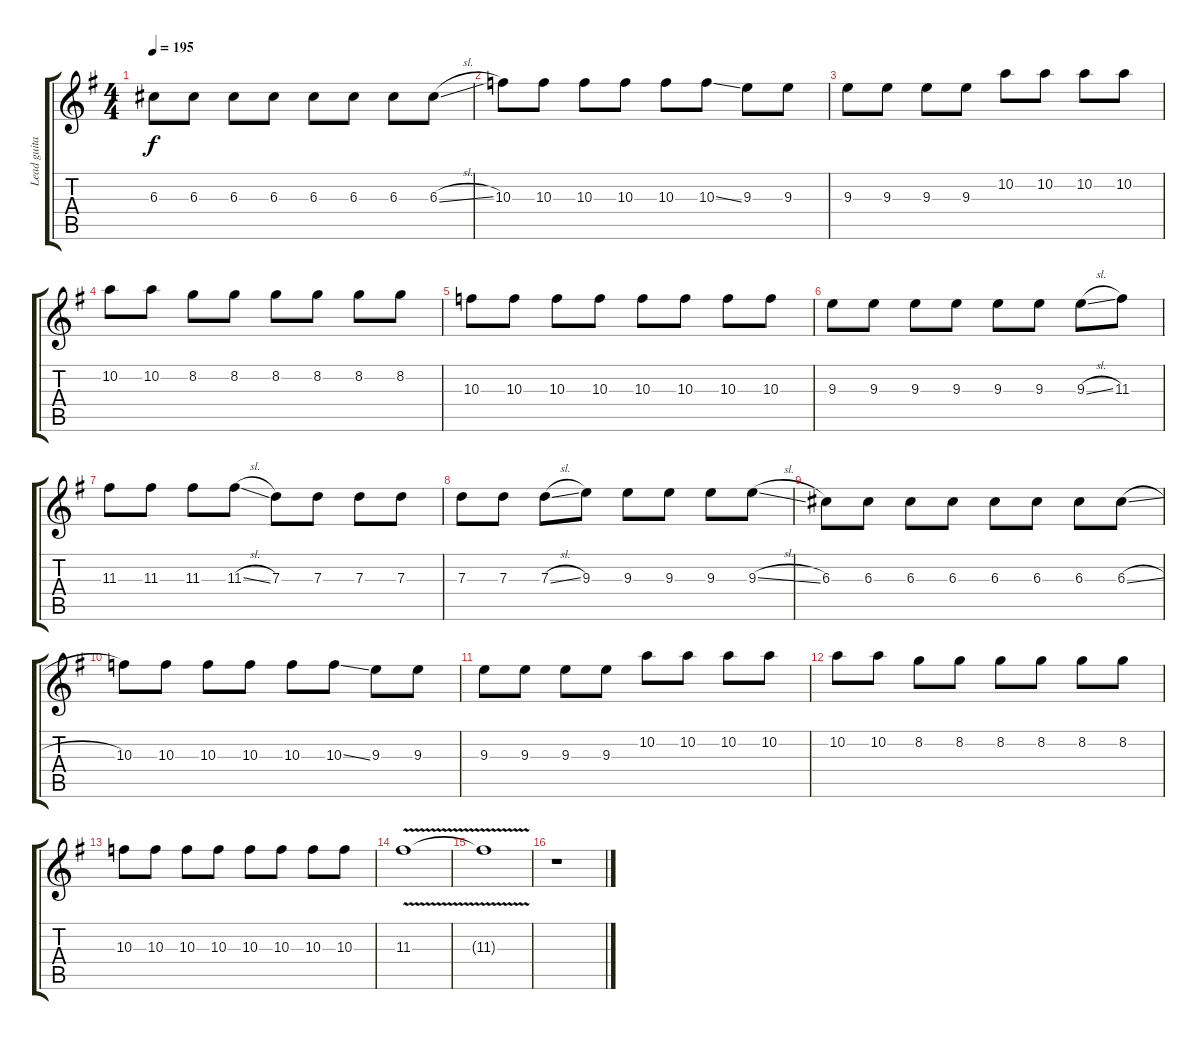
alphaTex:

\track ("Lead guitar 1" "Lead guita") {instrument distortionguitar}
\staff {score tabs}
\tuning (E4 B3 G3 D3 A2 E2) {hide}
\ts (4 4)
\tempo 195
\clef g2
\ks eminor
6.3.8{dy f} 6.3.8 6.3.8 6.3.8 6.3.8 6.3.8 6.3.8 6.3{sl}.8 |
10.3.8 10.3.8 10.3.8 10.3.8 10.3.8 10.3{ss}.8 9.3.8 9.3.8 |
9.3.8 9.3.8 9.3.8 9.3.8 10.2.8 10.2.8 10.2.8 10.2.8 |
10.2.8 10.2.8 8.2.8 8.2.8 8.2.8 8.2.8 8.2.8 8.2.8 |
10.3.8 10.3.8 10.3.8 10.3.8 10.3.8 10.3.8 10.3.8 10.3.8 |
9.3.8 9.3.8 9.3.8 9.3.8 9.3.8 9.3.8 9.3{sl}.8 11.3.8 |
11.3.8 11.3.8 11.3.8 11.3{sl}.8 7.3.8 7.3.8 7.3.8 7.3.8 |
7.3.8 7.3.8 7.3{sl}.8 9.3.8 9.3.8 9.3.8 9.3.8 9.3{sl}.8 |
6.3.8 6.3.8 6.3.8 6.3.8 6.3.8 6.3.8 6.3.8 6.3{sl}.8 |
10.3.8 10.3.8 10.3.8 10.3.8 10.3.8 10.3{ss}.8 9.3.8 9.3.8 |
9.3.8 9.3.8 9.3.8 9.3.8 10.2.8 10.2.8 10.2.8 10.2.8 |
10.2.8 10.2.8 8.2.8 8.2.8 8.2.8 8.2.8 8.2.8 8.2.8 |
10.3.8 10.3.8 10.3.8 10.3.8 10.3.8 10.3.8 10.3.8 10.3.8 |
11.3{v}.1 |
11.3{t}.1 |
r.1
